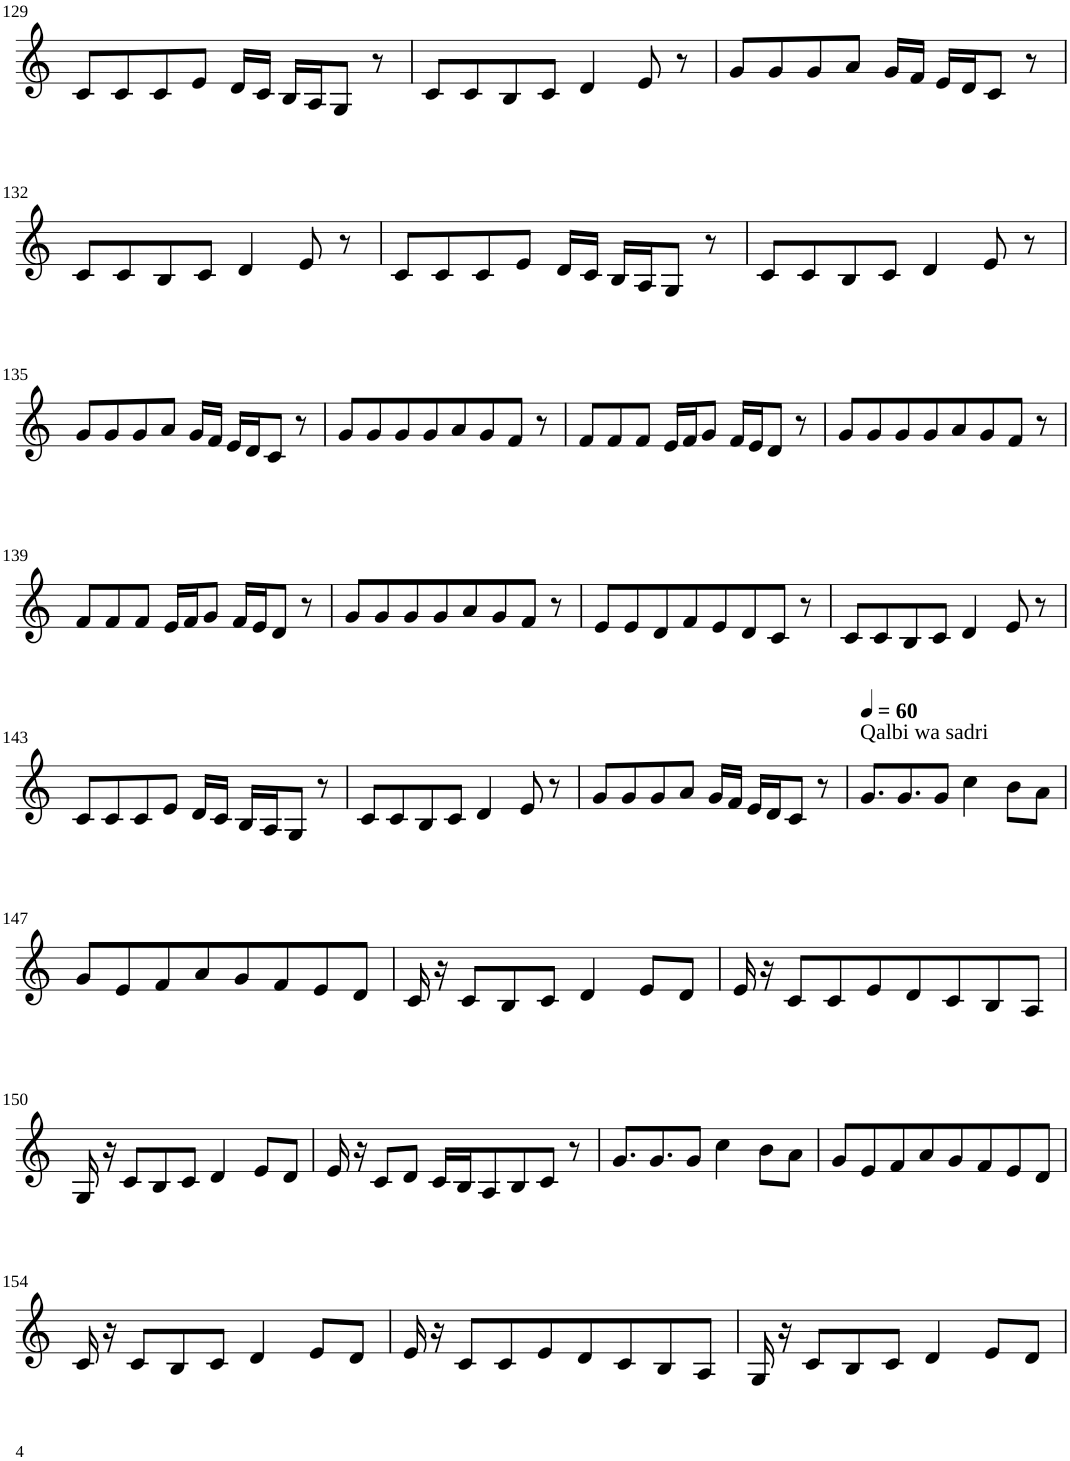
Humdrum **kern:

**kern
*part1
*staff1
*I"Violin
!!LO:PB:g=z
*clefG2
*k[]
*M8/8
=129
8c/L
8c/
8c/
8e/J
16d/LL
16c/JJ
16B/LL
16A/J
8G/J
8r
=130
8c/L
8c/
8B/
8c/J
4d/
8e/
8r
=131
8g/L
8g/
8g/
8a/J
16g/LL
16f/JJ
16e/LL
16d/J
8c/J
8r
!!LO:LB:g=z
=132
8c/L
8c/
8B/
8c/J
4d/
8e/
8r
=133
8c/L
8c/
8c/
8e/J
16d/LL
16c/JJ
16B/LL
16A/J
8G/J
8r
=134
8c/L
8c/
8B/
8c/J
4d/
8e/
8r
!!LO:LB:g=z
=135
8g/L
8g/
8g/
8a/J
16g/LL
16f/JJ
16e/LL
16d/J
8c/J
8r
=136
8g/L
8g/
8g/
8g/
8a/
8g/
8f/J
8r
=137
8f/L
8f/
8f/J
16e/LL
16f/J
8g/J
16f/LL
16e/J
8d/J
8r
=138
8g/L
8g/
8g/
8g/
8a/
8g/
8f/J
8r
!!LO:LB:g=z
=139
8f/L
8f/
8f/J
16e/LL
16f/J
8g/J
16f/LL
16e/J
8d/J
8r
=140
8g/L
8g/
8g/
8g/
8a/
8g/
8f/J
8r
=141
8e/L
8e/
8d/
8f/
8e/
8d/
8c/J
8r
=142
8c/L
8c/
8B/
8c/J
4d/
8e/
8r
!!LO:LB:g=z
=143
8c/L
8c/
8c/
8e/J
16d/LL
16c/JJ
16B/LL
16A/J
8G/J
8r
=144
8c/L
8c/
8B/
8c/J
4d/
8e/
8r
=145
8g/L
8g/
8g/
8a/J
16g/LL
16f/JJ
16e/LL
16d/J
8c/J
8r
=146
*MM60
!LO:TX:a:t=Qalbi wa sadri
8.g/L
8.g/
8g/J
4cc\
8b\L
8a\J
!!LO:LB:g=z
=147
8g/L
8e/
8f/
8a/
8g/
8f/
8e/
8d/J
=148
16c/
16r
8c/L
8B/
8c/J
4d/
8e/L
8d/J
=149
16e/
16r
8c/L
8c/
8e/
8d/
8c/
8B/
8A/J
!!LO:LB:g=z
=150
16G/
16r
8c/L
8B/
8c/J
4d/
8e/L
8d/J
=151
16e/
16r
8c/L
8d/J
16c/LL
16B/J
8A/
8B/
8c/J
8r
=152
8.g/L
8.g/
8g/J
4cc\
8b\L
8a\J
=153
8g/L
8e/
8f/
8a/
8g/
8f/
8e/
8d/J
!!LO:LB:g=z
=154
16c/
16r
8c/L
8B/
8c/J
4d/
8e/L
8d/J
=155
16e/
16r
8c/L
8c/
8e/
8d/
8c/
8B/
8A/J
=156
16G/
16r
8c/L
8B/
8c/J
4d/
8e/L
8d/J
=
*-
